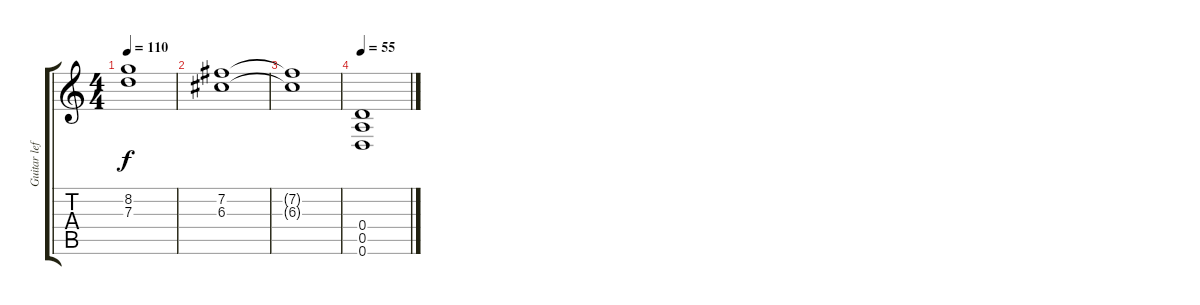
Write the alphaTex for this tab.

\track ("Guitar left" "Guitar lef") {instrument overdrivenguitar}
\staff {score tabs}
\tuning (E4 B3 G3 D3 A2 D2) {hide}
\ts (4 4)
\tempo 110
\clef g2
\ks c
(8.2{t} 7.3{t}).1{dy f} |
(7.2 6.3).1 |
(7.2{t} 6.3{t}).1 |
\tempo 55
(0.4 0.5 0.6).1
